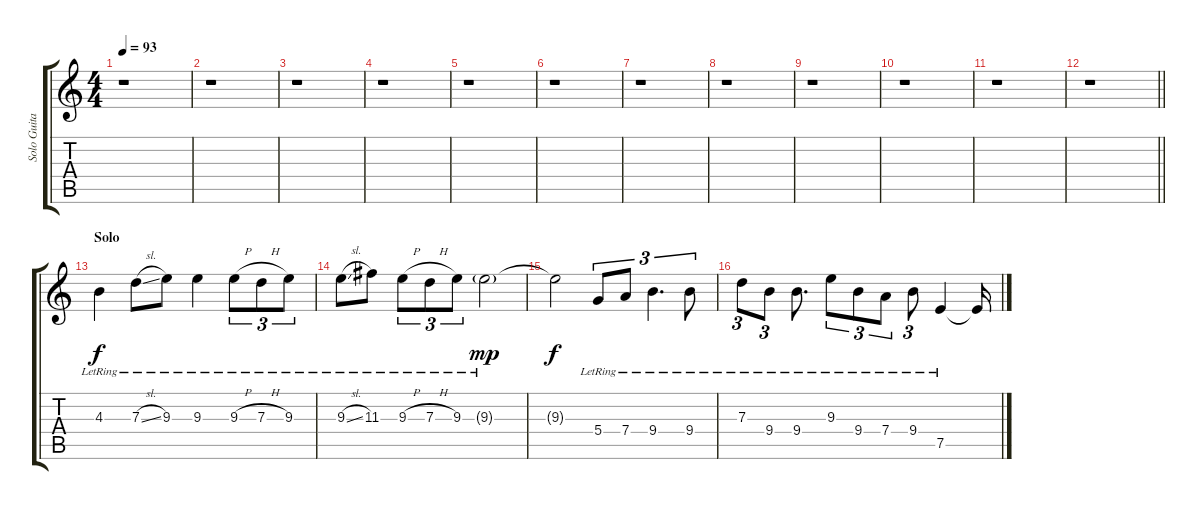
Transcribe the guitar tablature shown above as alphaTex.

\track ("Solo Guitar" "Solo Guita") {instrument acousticguitarsteel}
\staff {score tabs}
\tuning (E4 B3 G3 D3 A2 E2) {hide}
\ts (4 4)
\tempo 93
\clef g2
\ks c
r.1{dy f} |
r.1 |
r.1 |
r.1 |
r.1 |
r.1 |
r.1 |
r.1 |
r.1 |
r.1 |
r.1 |
\barLineRight lightlight
r.1 |
\section ("" "Solo")
4.3{lr}.4 7.3{sl lr}.8 9.3{lr}.8 9.3{lr}.4 9.3{h lr}.8{tu (3 2)} 7.3{h lr}.8{tu (3 2)} 9.3{lr}.8{tu (3 2)} |
9.3{sl lr}.8 11.3{lr}.8 9.3{h lr}.8{tu (3 2)} 7.3{h lr}.8{tu (3 2)} 9.3{lr}.8{tu (3 2)} 9.3{g lr}.2{dy mp} |
9.3{t}.2{dy f} 5.4{lr}.8{tu (3 2)} 7.4{lr}.8{tu (3 2)} 9.4{lr}.4{d tu (3 2)} 9.4{lr}.8{tu (3 2)} |
7.3{lr}.8{tu (3 2)} 9.4{lr}.8{tu (3 2)} 9.4{lr}.8{d} 9.3{lr}.8{tu (3 2)} 9.4{lr}.8{tu (3 2)} 7.4{lr}.8{tu (3 2)} 9.4{lr}.8{tu (3 2)} 7.5{lr}.4 7.5{t}.16
